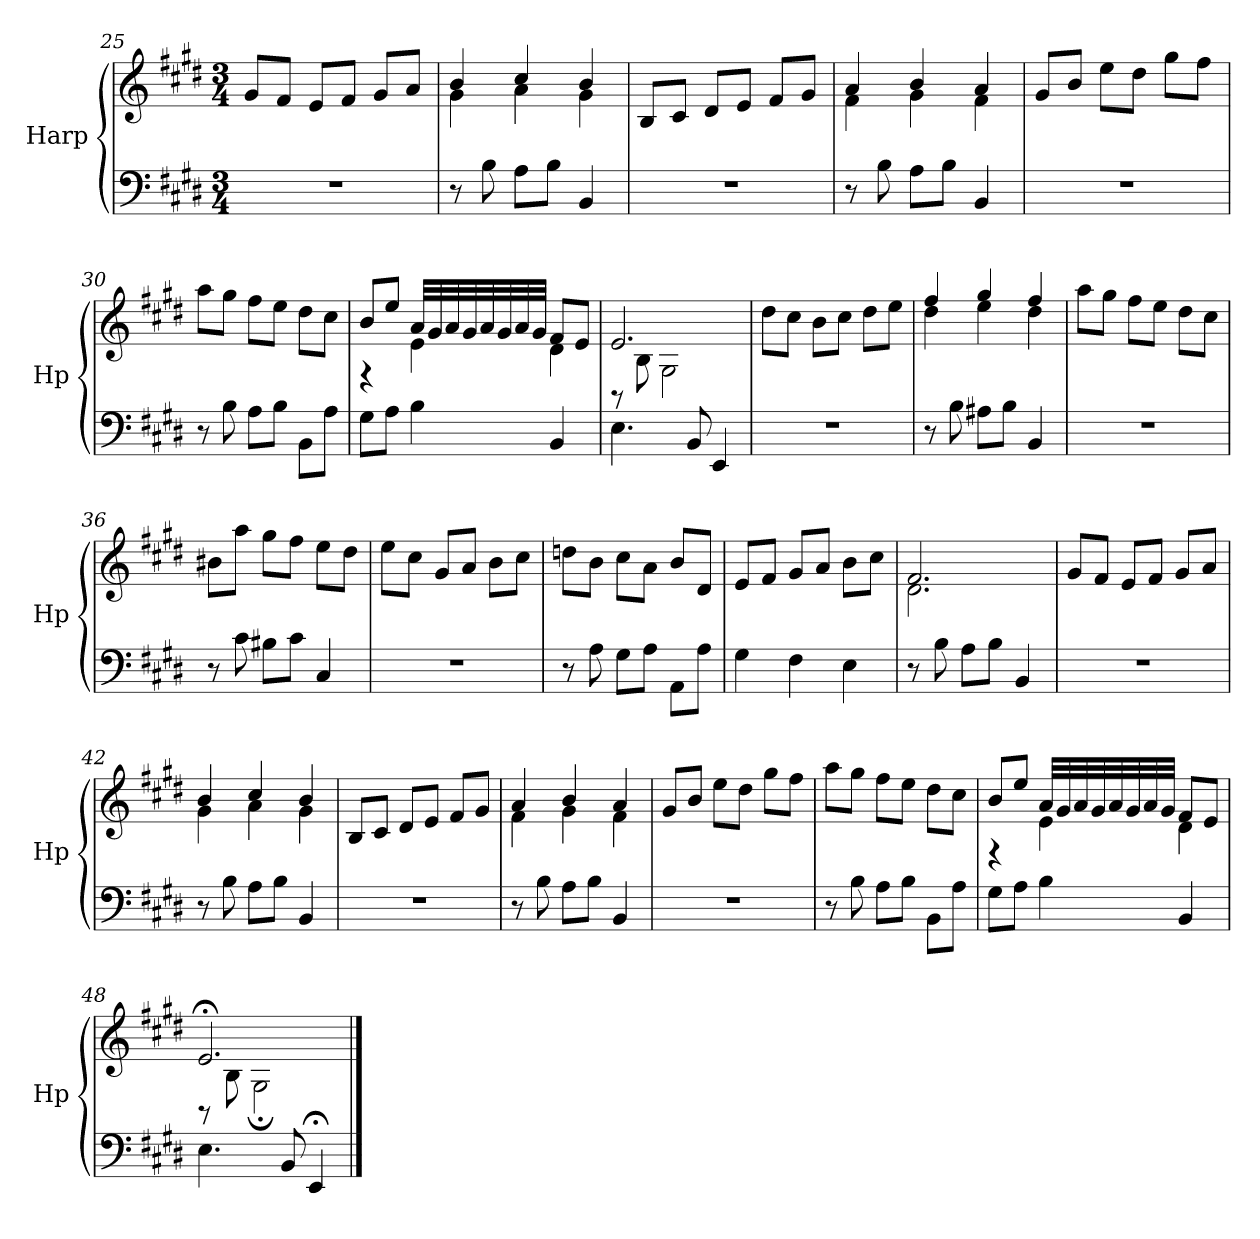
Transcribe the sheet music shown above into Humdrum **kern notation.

**kern	**kern
*part1	*part1
*staff2	*staff1
*I"Harp	*
*I'Hp	*
*clefF4	*clefG2
*k[f#c#g#d#]	*k[f#c#g#d#]
*M3/4	*M3/4
=25	=25
2.r	8g#/L
.	8f#/J
.	8e/L
.	8f#/J
.	8g#/L
.	8a/J
=26	=26
*	*^
8r	4b/	4g#\
8B\	.	.
8A\L	4cc#/	4a\
8B\J	.	.
4BB/	4b/	4g#\
*	*v	*v
=27	=27
2.r	8B/L
.	8c#/J
.	8d#/L
.	8e/J
.	8f#/L
.	8g#/J
!!LO:LB:g=z
=28	=28
*	*^
8r	4a/	4f#\
8B\	.	.
8A\L	4b/	4g#\
8B\J	.	.
4BB/	4a/	4f#\
*	*v	*v
=29	=29
2.r	8g#/L
.	8b/J
.	8ee\L
.	8dd#\J
.	8gg#\L
.	8ff#\J
=30	=30
8r	8aa\L
8B\	8gg#\J
8A\L	8ff#\L
8B\J	8ee\J
8BB\L	8dd#\L
8A\J	8cc#\J
=31	=31
*	*^
8G#\L	8b/L	4rF
8A\J	8ee/J	.
4B\	32a/LLL	4e\
.	32g#/	.
.	32a/	.
.	32g#/	.
.	32a/	.
.	32g#/	.
.	32a/	.
.	32g#/JJJ	.
4BB/	8f#/L	4d#\
.	8e/J	.
=32	=32	=32
4.E\	2.e/	8rBB
.	.	8B\
.	.	2G#\
8BB/	.	.
4EE/	.	.
*	*v	*v
=33	=33
2.r	8dd#\L
.	8cc#\J
.	8b\L
.	8cc#\J
.	8dd#\L
.	8ee\J
!!LO:PB:g=z
=34	=34
*	*^
8r	4ff#/	4dd#\
8B\	.	.
8A#X\L	4gg#/	4ee\
8B\J	.	.
4BB/	4ff#/	4dd#\
*	*v	*v
=35	=35
2.r	8aa\L
.	8gg#\J
.	8ff#\L
.	8ee\J
.	8dd#\L
.	8cc#\J
=36	=36
8r	8b#X\L
8c#\	8aa\J
8B#X\L	8gg#\L
8c#\J	8ff#\J
4C#/	8ee\L
.	8dd#\J
=37	=37
2.r	8ee\L
.	8cc#\J
.	8g#/L
.	8a/J
.	8b\L
.	8cc#\J
=38	=38
8r	8ddn\L
8A\	8b\J
8G#\L	8cc#\L
8A\J	8a\J
8AA\L	8b/L
8A\J	8d#/J
=39	=39
4G#\	8e/L
.	8f#/J
4F#\	8g#/L
.	8a/J
4E\	8b\L
.	8cc#\J
=40	=40
*	*^
8r	2.f#/	2.d#\
8B\	.	.
8A\L	.	.
8B\J	.	.
4BB/	.	.
*	*v	*v
!!LO:LB:g=z
=41	=41
2.r	8g#/L
.	8f#/J
.	8e/L
.	8f#/J
.	8g#/L
.	8a/J
=42	=42
*	*^
8r	4b/	4g#\
8B\	.	.
8A\L	4cc#/	4a\
8B\J	.	.
4BB/	4b/	4g#\
*	*v	*v
=43	=43
2.r	8B/L
.	8c#/J
.	8d#/L
.	8e/J
.	8f#/L
.	8g#/J
=44	=44
*	*^
8r	4a/	4f#\
8B\	.	.
8A\L	4b/	4g#\
8B\J	.	.
4BB/	4a/	4f#\
*	*v	*v
=45	=45
2.r	8g#/L
.	8b/J
.	8ee\L
.	8dd#\J
.	8gg#\L
.	8ff#\J
=46	=46
8r	8aa\L
8B\	8gg#\J
8A\L	8ff#\L
8B\J	8ee\J
8BB\L	8dd#\L
8A\J	8cc#\J
!!LO:LB:g=z
=47	=47
*	*^
8G#\L	8b/L	4rF
8A\J	8ee/J	.
4B\	32a/LLL	4e\
.	32g#/	.
.	32a/	.
.	32g#/	.
.	32a/	.
.	32g#/	.
.	32a/	.
.	32g#/JJJ	.
4BB/	8f#/L	4d#\
.	8e/J	.
=48	=48	=48
4.E\	2.e;</	8rBB
.	.	8B\
.	.	2G#;\
8BB/	.	.
4EE;</	.	.
*	*v	*v
==	==
*-	*-
